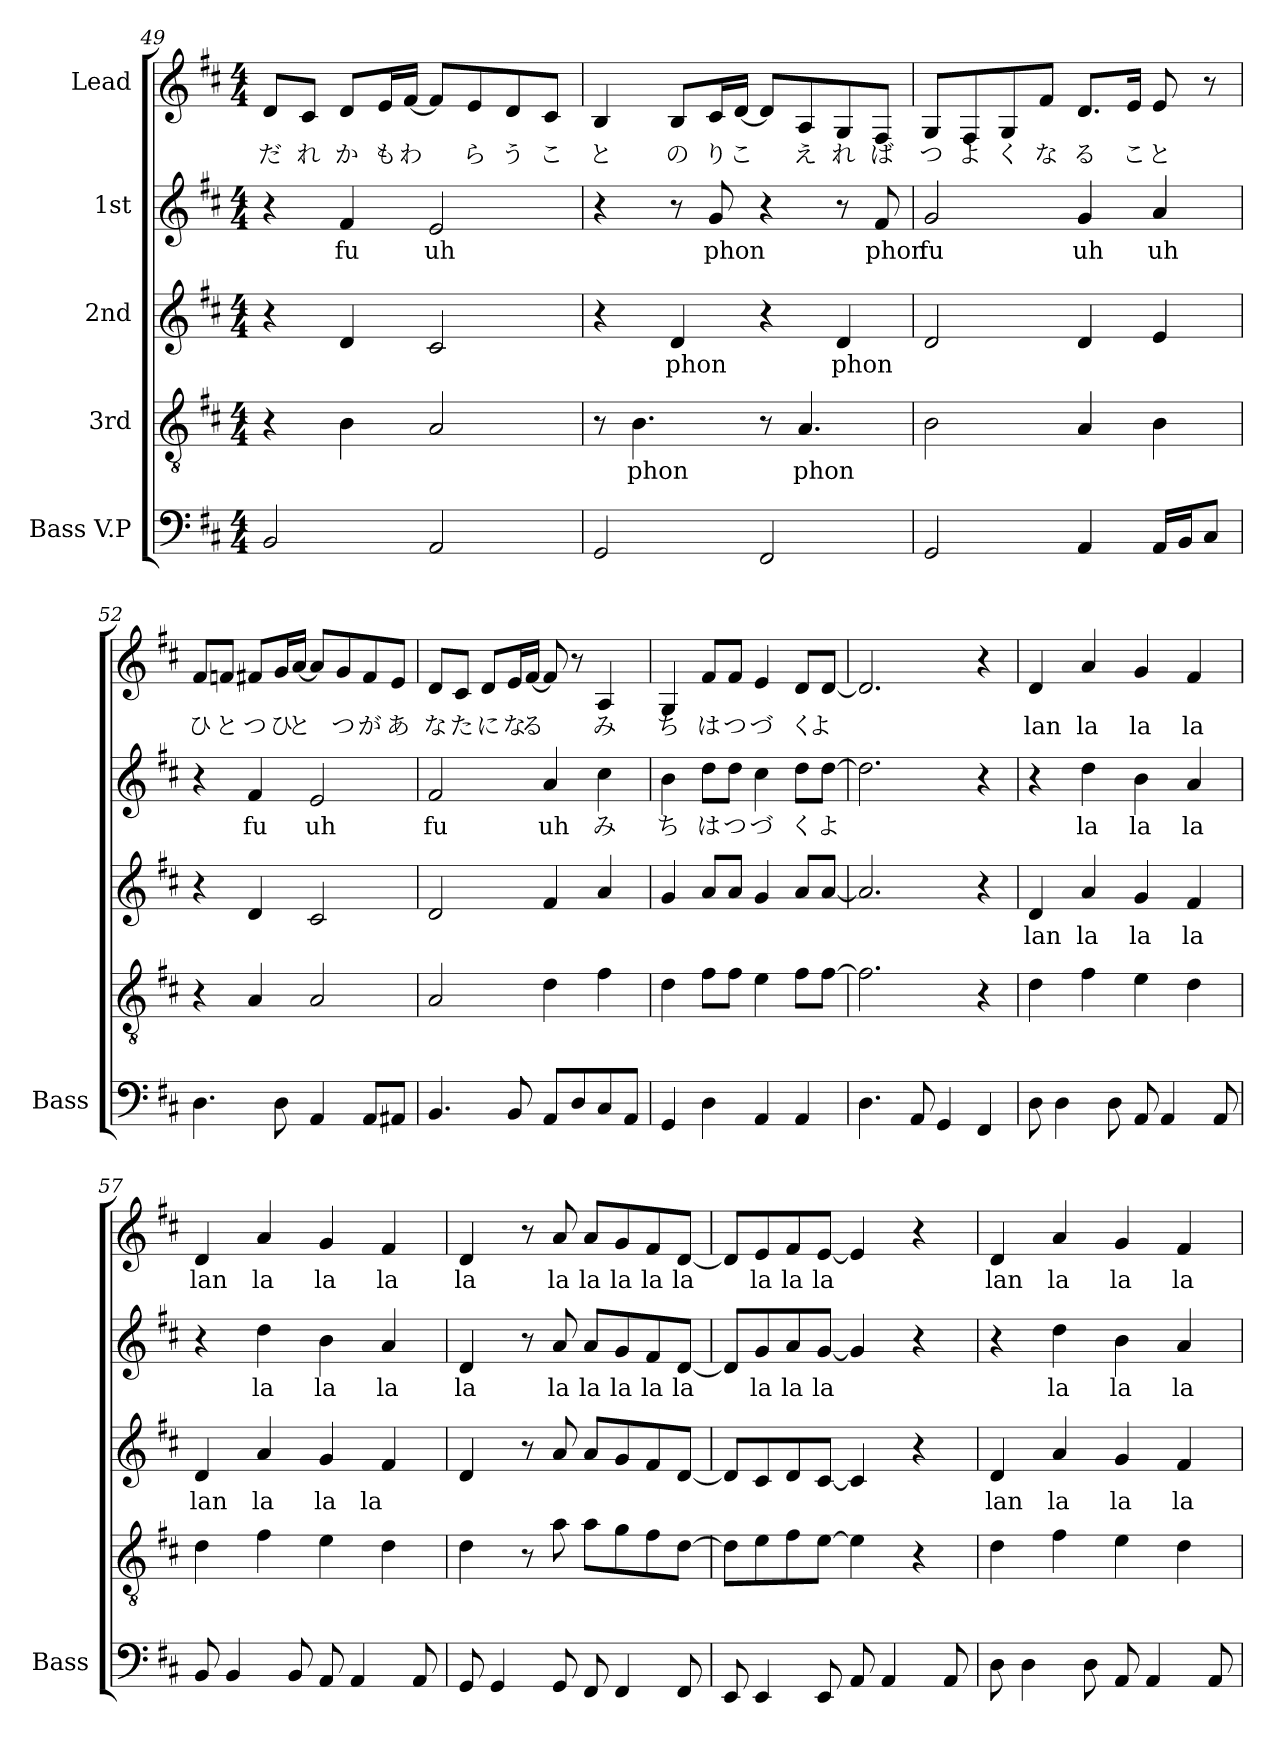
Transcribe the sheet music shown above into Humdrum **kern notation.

**kern	**kern	**text	**kern	**text	**kern	**text	**kern	**text
*part5	*part4	*part4	*part3	*part3	*part2	*part2	*part1	*part1
*staff5	*staff4	*staff4	*staff3	*staff3	*staff2	*staff2	*staff1	*staff1
*I"Bass V.P	*I"3rd	*	*I"2nd	*	*I"1st	*	*I"Lead	*
*I'Bass	*	*	*	*	*	*	*	*
*clefF4	*clefGv2	*	*clefG2	*	*clefG2	*	*clefG2	*
*k[f#c#]	*k[f#c#]	*	*k[f#c#]	*	*k[f#c#]	*	*k[f#c#]	*
*M4/4	*M4/4	*	*M4/4	*	*M4/4	*	*M4/4	*
=49	=49	=49	=49	=49	=49	=49	=49	=49
2BB	4r	.	4r	.	4r	.	8dL	だ
.	.	.	.	.	.	.	8c#J	れ
.	4B	.	4d	.	4f#	fu	8dL	か
.	.	.	.	.	.	.	16eL	も
.	.	.	.	.	.	.	[16f#JJ	わ
2AA	2A	.	2c#	.	2e	uh	8f#L]	.
.	.	.	.	.	.	.	8e	ら
.	.	.	.	.	.	.	8d	う
.	.	.	.	.	.	.	8c#J	こ
=50	=50	=50	=50	=50	=50	=50	=50	=50
2GG	8r	.	4r	.	4r	.	4B	と
.	4.B	phon	.	.	.	.	.	.
.	.	.	4d	phon	8r	.	8BL	の
.	.	.	.	.	8g	phon	16c#L	り
.	.	.	.	.	.	.	[16dJJ	こ
2FF#	8r	.	4r	.	4r	.	8dL]	.
.	4.A	phon	.	.	.	.	8A	え
.	.	.	4d	phon	8r	.	8G	れ
.	.	.	.	.	8f#	phon	8F#J	ば
=51	=51	=51	=51	=51	=51	=51	=51	=51
2GG	2B	.	2d	.	2g	fu	8GL	つ
.	.	.	.	.	.	.	8F#	よ
.	.	.	.	.	.	.	8G	く
.	.	.	.	.	.	.	8f#J	な
4AA	4A	.	4d	.	4g	uh	8.dL	る
.	.	.	.	.	.	.	16eJk	こ
16AALL	4B	.	4e	.	4a	uh	8e	と
16BBJ	.	.	.	.	.	.	.	.
8C#J	.	.	.	.	.	.	8r	.
=52	=52	=52	=52	=52	=52	=52	=52	=52
4.D	4r	.	4r	.	4r	.	8f#L	ひ
.	.	.	.	.	.	.	8fnJ	と
.	4A	.	4d	.	4f#	fu	8f#XL	つ
8D	.	.	.	.	.	.	16gL	ひ
.	.	.	.	.	.	.	[16aJJ	と
4AA	2A	.	2c#	.	2e	uh	8aL]	.
.	.	.	.	.	.	.	8g	つ
8AAL	.	.	.	.	.	.	8f#	が
8AA#XJ	.	.	.	.	.	.	8eJ	あ
=53	=53	=53	=53	=53	=53	=53	=53	=53
4.BB	2A	.	2d	.	2f#	fu	8dL	な
.	.	.	.	.	.	.	8c#J	た
.	.	.	.	.	.	.	8dL	に
8BB	.	.	.	.	.	.	16eL	な
.	.	.	.	.	.	.	[16f#JJ	る
8AAL	4d	.	4f#	.	4a	uh	8f#]	.
8D	.	.	.	.	.	.	8r	.
8C#	4f#	.	4a	.	4cc#	み	4A	み
8AAJ	.	.	.	.	.	.	.	.
=54	=54	=54	=54	=54	=54	=54	=54	=54
4GG	4d	.	4g	.	4b	ち	4G	ち
4D	8f#L	.	8aL	.	8ddL	は	8f#L	は
.	8f#J	.	8aJ	.	8ddJ	つ	8f#J	つ
4AA	4e	.	4g	.	4cc#	づ	4e	づ
4AA	8f#L	.	8aL	.	8ddL	く	8dL	く
.	[8f#J	.	[8aJ	.	[8ddJ	よ	[8dJ	よ
=55	=55	=55	=55	=55	=55	=55	=55	=55
4.D	2.f#]	.	2.a]	.	2.dd]	.	2.d]	.
8AA	.	.	.	.	.	.	.	.
4GG	.	.	.	.	.	.	.	.
4FF#	4r	.	4r	.	4r	.	4r	.
=56	=56	=56	=56	=56	=56	=56	=56	=56
8D	4d	.	4d	lan	4r	.	4d	lan
4D	.	.	.	.	.	.	.	.
.	4f#	.	4a	la	4dd	la	4a	la
8D	.	.	.	.	.	.	.	.
8AA	4e	.	4g	la	4b	la	4g	la
4AA	.	.	.	.	.	.	.	.
.	4d	.	4f#	la	4a	la	4f#	la
8AA	.	.	.	.	.	.	.	.
=57	=57	=57	=57	=57	=57	=57	=57	=57
8BB	4d	.	4d	lan	4r	.	4d	lan
4BB	.	.	.	.	.	.	.	.
.	4f#	.	4a	la	4dd	la	4a	la
8BB	.	.	.	.	.	.	.	.
8AA	4e	.	4g	la	4b	la	4g	la
4AA	.	.	.	.	.	.	.	.
.	4d	.	4f#	la	4a	la	4f#	la
8AA	.	.	.	.	.	.	.	.
=58	=58	=58	=58	=58	=58	=58	=58	=58
8GG	4d	.	4d	.	4d	la	4d	la
4GG	.	.	.	.	.	.	.	.
.	8r	.	8r	.	8r	.	8r	.
8GG	8a	.	8a	.	8a	la	8a	la
8FF#	8aL	.	8aL	.	8aL	la	8aL	la
4FF#	8g	.	8g	.	8g	la	8g	la
.	8f#	.	8f#	.	8f#	la	8f#	la
8FF#	[8dJ	.	[8dJ	.	[8dJ	la	[8dJ	la
=59	=59	=59	=59	=59	=59	=59	=59	=59
8EE	8dL]	.	8dL]	.	8dL]	.	8dL]	.
4EE	8e	.	8c#	.	8g	la	8e	la
.	8f#	.	8d	.	8a	la	8f#	la
8EE	[8eJ	.	[8c#J	.	[8gJ	la	[8eJ	la
8AA	4e]	.	4c#]	.	4g]	.	4e]	.
4AA	.	.	.	.	.	.	.	.
.	4r	.	4r	.	4r	.	4r	.
8AA	.	.	.	.	.	.	.	.
=60	=60	=60	=60	=60	=60	=60	=60	=60
8D	4d	.	4d	lan	4r	.	4d	lan
4D	.	.	.	.	.	.	.	.
.	4f#	.	4a	la	4dd	la	4a	la
8D	.	.	.	.	.	.	.	.
8AA	4e	.	4g	la	4b	la	4g	la
4AA	.	.	.	.	.	.	.	.
.	4d	.	4f#	la	4a	la	4f#	la
8AA	.	.	.	.	.	.	.	.
=	=	=	=	=	=	=	=	=
*-	*-	*-	*-	*-	*-	*-	*-	*-
